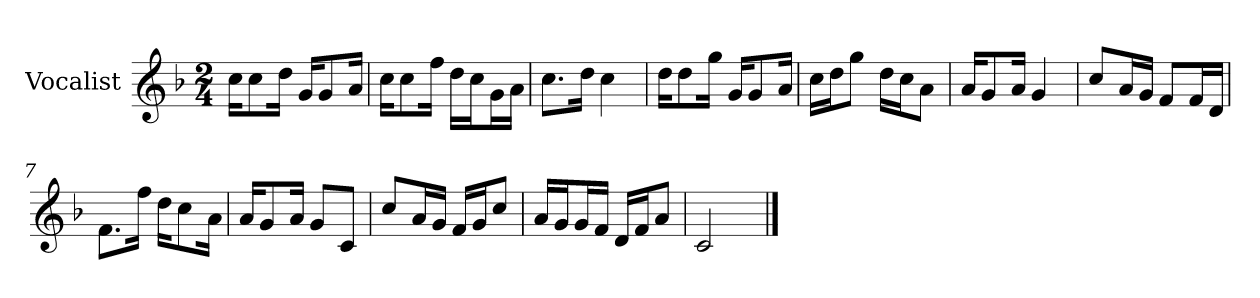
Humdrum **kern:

**kern
*part1
*staff1
*I"Vocalist
*k[b-]
*F:
*M2/4
=
16ccKL
8cc
16ddJk
16gKL
8g
16aJk
=1
16ccKL
8cc
16ffJk
16ddLL
16ccJ
16gL
16aJJ
=2
8.ccL
16ddJk
4cc
=3
16ddKL
8dd
16ggJk
16gKL
8g
16aJk
=4
16ccLL
16ddJ
8ggJ
16ddLL
16ccJ
8aJ
=5
16aKL
8g
16aJk
4g
=6
8ccL
16aL
16gJJ
8fL
16fL
16dJJ
=7
8.fL
16ffJk
16ddKL
8cc
16aJk
=8
16aKL
8g
16aJk
8gL
8cJ
=9
8ccL
16aL
16gJJ
16fLL
16gJ
8ccJ
=10
16aLL
16gJ
16gL
16fJJ
16dLL
16fJ
8aJ
=11
2c
==
*-
